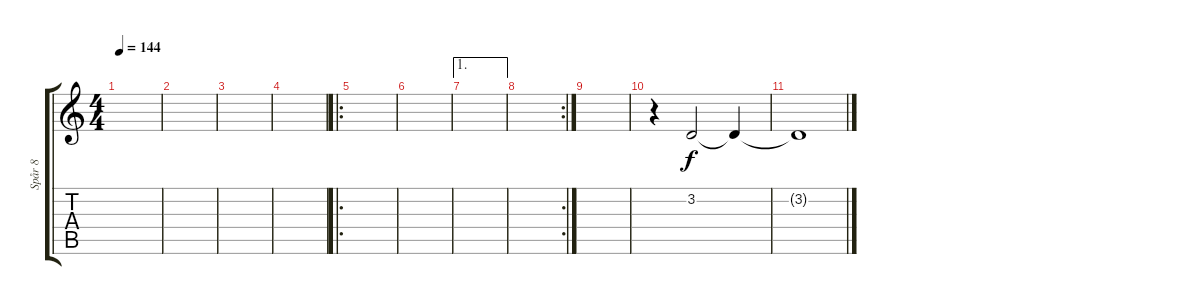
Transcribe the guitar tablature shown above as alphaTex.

\track ("Spår 8" "Spår 8") {instrument reversecymbal}
\staff {score tabs}
\tuning (E4 B3 G3 D3 A2 E2) {hide}
\ts (4 4)
\tempo 144
\clef g2
\ks c
|
|
|
|
\ro
|
|
\ae 1
|
\rc 2
|
|
r.4 3.2.2 3.2{t}.4 |
3.2{t}.1
